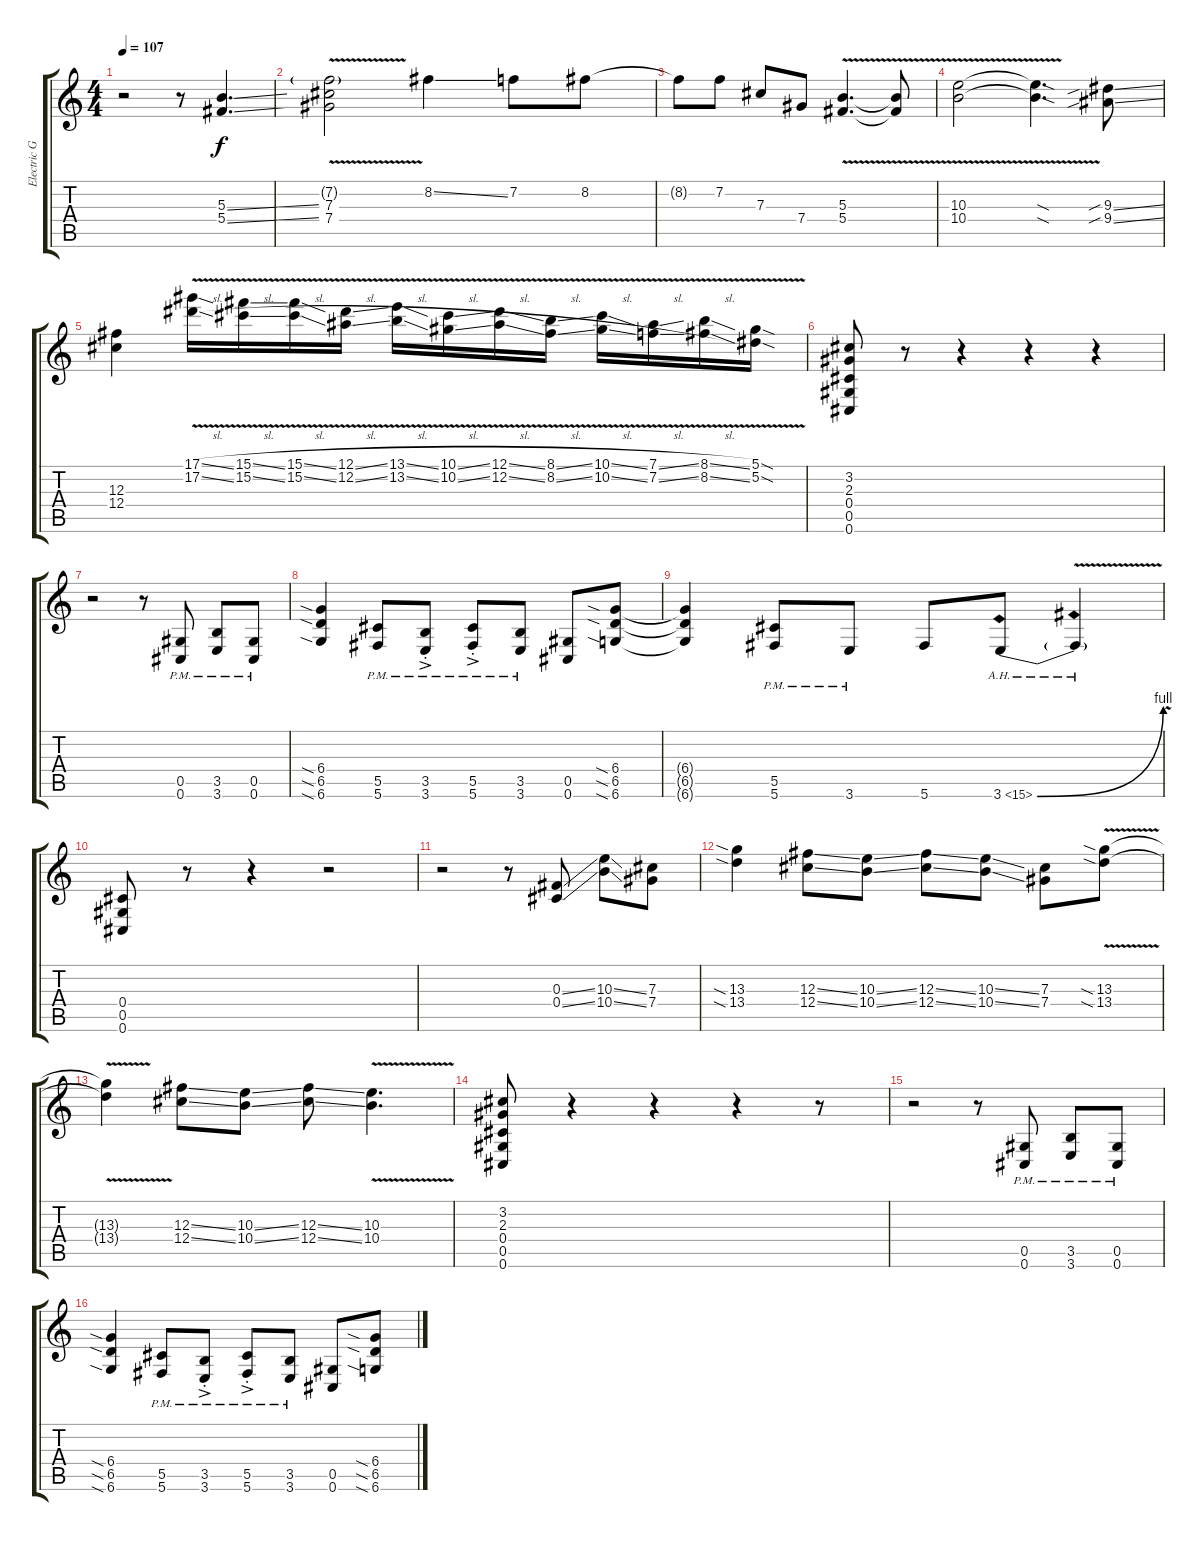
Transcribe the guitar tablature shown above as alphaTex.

\track ("Electric Guitar 1" "Electric G") {instrument distortionguitar}
\staff {score tabs}
\tuning (Eb4 Bb3 Gb3 Db3 Ab2 Db2) {hide}
\ts (4 4)
\tempo 107
\clef g2
\ks c
r.2{dy f} r.8 (5.3{ss} 5.4{ss}).4{d} |
(7.2{v g} 7.3{v} 7.4{v}).2 8.2{ss}.4 7.2.8 8.2.8 |
8.2{t}.8 7.2.8 7.3.8 7.4.8 (5.3{v} 5.4{v}).4{d} (5.3{v t} 5.4{v t}).8 |
(10.3{v} 10.4{v}).2 (10.3{v sod t} 10.4{v sod t}).4{d} (9.3{sib ss} 9.4{sib ss}).8 |
(12.3 12.4).4 (17.1{v sl} 17.2{v sl}).16 (15.1{sl} 15.2{v sl}).16 (15.1{v sl} 15.2{v sl}).16 (12.1{v sl} 12.2{v sl}).16 (13.1{v sl} 13.2{v sl}).16 (10.1{v sl} 10.2{v sl}).16 (12.1{sl} 12.2{v sl}).16 (8.1{v sl} 8.2{v sl}).16 (10.1{v sl} 10.2{v sl}).16 (7.1{v sl} 7.2{v sl}).16 (8.1{v sl} 8.2{v sl}).16 (5.1{v sod} 5.2{v sod}).16 |
(3.2 2.3 0.4 0.5 0.6).8 r.8 r.4 r.4 r.4 |
r.2 r.8 (0.5{pm} 0.6{pm}).8 (3.5{pm} 3.6{pm}).8 (0.5{pm} 0.6{pm}).8 |
(6.4{sia} 6.5{sia} 6.6{sia}).4 (5.5{pm} 5.6{pm}).8 (3.5{ac pm st} 3.6{pm}).8 (5.5{ac pm st} 5.6{pm}).8 (3.5{pm} 3.6{pm}).8 (0.5 0.6).8 (6.4{sia} 6.5{sia} 6.6{sia}).8 |
(6.4{t} 6.5{t} 6.6{t}).4 (5.5{pm} 5.6{pm}).8 3.6{pm}.8 5.6.8 3.6{be (bend 0 0 60 4) ah 12}.8 3.6{ah 12 v t}.4 |
(0.4 0.5 0.6).8 r.8 r.4 r.2 |
r.2 r.8 (0.3{ss} 0.4{ss}).8 (10.3{ss} 10.4{ss}).8 (7.3 7.4).8 |
(13.3{sia} 13.4{sia}).4 (12.3{ss} 12.4{ss}).8 (10.3{ss} 10.4{ss}).8 (12.3{ss} 12.4{ss}).8 (10.3{ss} 10.4{ss}).8 (7.3 7.4).8 (13.3{v sia} 13.4{v sia}).8 |
(13.3{v t} 13.4{v t}).4 (12.3{ss} 12.4{ss}).8 (10.3{ss} 10.4{ss}).8 (12.3{ss} 12.4{ss}).8 (10.3{v} 10.4{v}).4{d} |
(3.2 2.3 0.4 0.5 0.6).8 r.4 r.4 r.4 r.8 |
r.2 r.8 (0.5{pm} 0.6{pm}).8 (3.5{pm} 3.6{pm}).8 (0.5{pm} 0.6{pm}).8 |
(6.4{sia} 6.5{sia} 6.6{sia}).4 (5.5{pm} 5.6{pm}).8 (3.5{ac pm st} 3.6{pm}).8 (5.5{ac pm st} 5.6{pm}).8 (3.5{pm} 3.6{pm}).8 (0.5 0.6).8 (6.4{sia} 6.5{sia} 6.6{sia}).8
